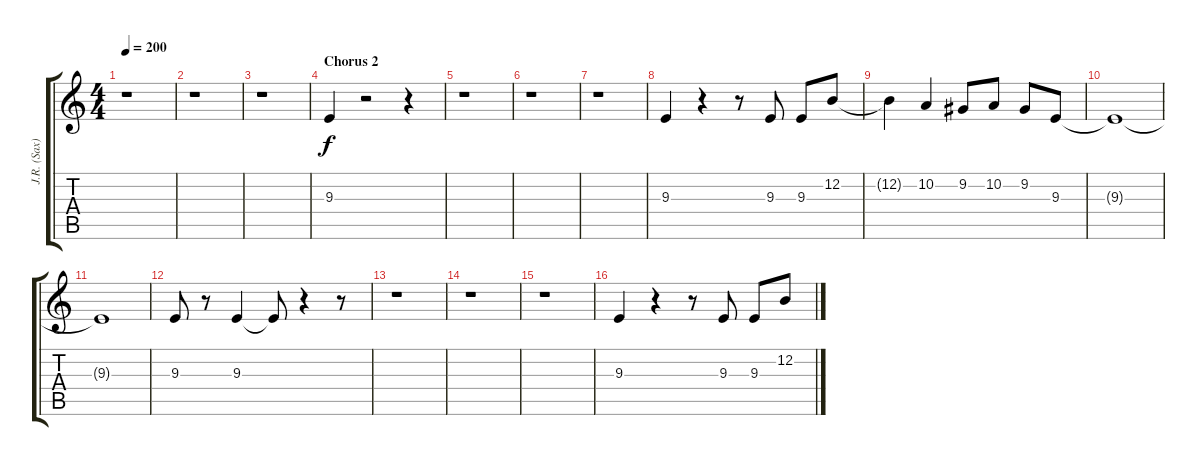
\track ("J.R. (Sax)" "J.R. (Sax)") {instrument tenorsax}
\staff {score tabs}
\tuning (E4 B3 G3 D3 A2 E2) {hide}
\ts (4 4)
\tempo 200
\clef g2
\ks c
r.1{dy f} |
r.1 |
r.1 |
\section ("" "Chorus 2")
9.3.4 r.2 r.4 |
r.1 |
r.1 |
r.1 |
9.3.4 r.4 r.8 9.3.8 9.3.8 12.2.8 |
12.2{t}.4 10.2.4 9.2.8 10.2.8 9.2.8 9.3.8 |
9.3{t}.1 |
9.3{t}.1 |
9.3.8 r.8 9.3.4 9.3{t}.8 r.4 r.8 |
r.1 |
r.1 |
r.1 |
9.3.4 r.4 r.8 9.3.8 9.3.8 12.2.8
